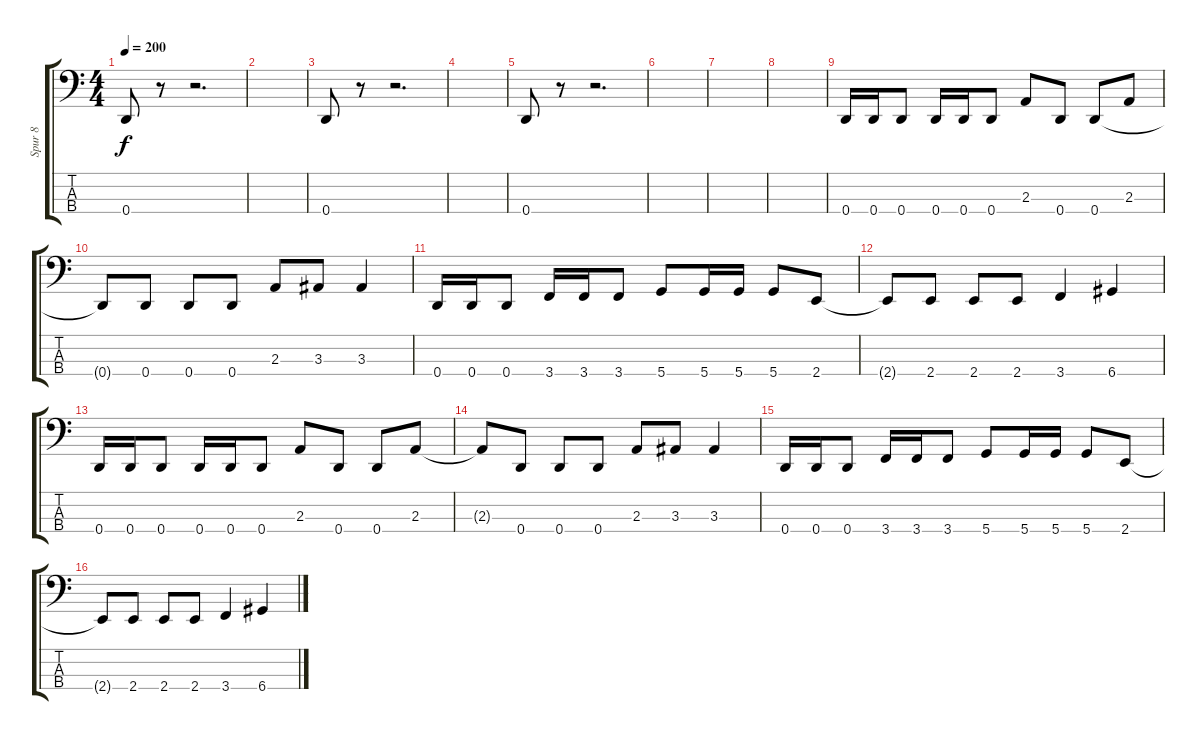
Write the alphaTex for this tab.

\track ("Spur 8" "Spur 8") {instrument electricbassfinger}
\staff {score tabs}
\tuning (F2 C2 G1 D1) {hide}
\ts (4 4)
\tempo 200
\clef f4
\ks c
0.4.8{dy f} r.8 r.2{d} |
|
0.4.8 r.8 r.2{d} |
|
0.4.8 r.8 r.2{d} |
|
|
|
0.4.16 0.4.16 0.4.8 0.4.16 0.4.16 0.4.8 2.3.8 0.4.8 0.4.8 2.3.8 |
0.4{t}.8 0.4.8 0.4.8 0.4.8 2.3.8 3.3.8 3.3.4 |
0.4.16 0.4.16 0.4.8 3.4.16 3.4.16 3.4.8 5.4.8 5.4.16 5.4.16 5.4.8 2.4.8 |
2.4{t}.8 2.4.8 2.4.8 2.4.8 3.4.4 6.4.4 |
0.4.16 0.4.16 0.4.8 0.4.16 0.4.16 0.4.8 2.3.8 0.4.8 0.4.8 2.3.8 |
2.3{t}.8 0.4.8 0.4.8 0.4.8 2.3.8 3.3.8 3.3.4 |
0.4.16 0.4.16 0.4.8 3.4.16 3.4.16 3.4.8 5.4.8 5.4.16 5.4.16 5.4.8 2.4.8 |
2.4{t}.8 2.4.8 2.4.8 2.4.8 3.4.4 6.4.4
